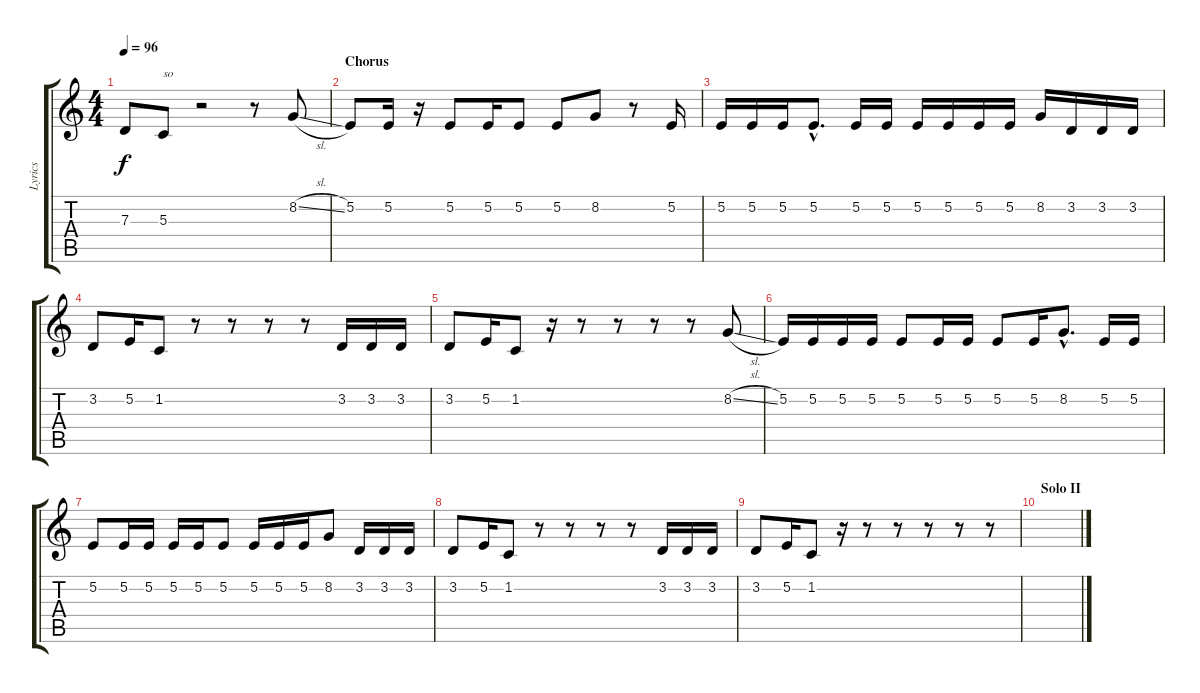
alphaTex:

\track ("Lyrics" "Lyrics") {instrument lead2sawtooth}
\staff {score tabs}
\tuning (E4 B3 G3 D3 A2 E2) {hide}
\ts (4 4)
\tempo 96
\clef g2
\ks c
7.3{t}.8{dy f} 5.3.8{txt "so"} r.2 r.8 8.2{sl}.8 |
\section ("" "Chorus")
5.2.8 5.2.16 r.16 5.2.8 5.2.16 5.2.8 5.2.8 8.2.8 r.8 5.2.16 |
5.2.16 5.2.16 5.2.16 5.2{hac}.8{d} 5.2.16 5.2.16 5.2.16 5.2.16 5.2.16 5.2.16 8.2.16 3.2.16 3.2.16 3.2.16 |
3.2.8 5.2.16 1.2.8 r.8 r.8 r.8 r.8 3.2.16 3.2.16 3.2.16 |
3.2.8 5.2.16 1.2.8 r.16 r.8 r.8 r.8 r.8 8.2{sl}.8 |
5.2.16 5.2.16 5.2.16 5.2.16 5.2.8 5.2.16 5.2.16 5.2.8 5.2.16 8.2{hac}.8{d} 5.2.16 5.2.16 |
5.2.8 5.2.16 5.2.16 5.2.16 5.2.16 5.2.8 5.2.16 5.2.16 5.2.16 8.2.8 3.2.16 3.2.16 3.2.16 |
3.2.8 5.2.16 1.2.8 r.8 r.8 r.8 r.8 3.2.16 3.2.16 3.2.16 |
3.2.8 5.2.16 1.2.8 r.16 r.8 r.8 r.8 r.8 r.8 |
\section ("" "Solo II")
